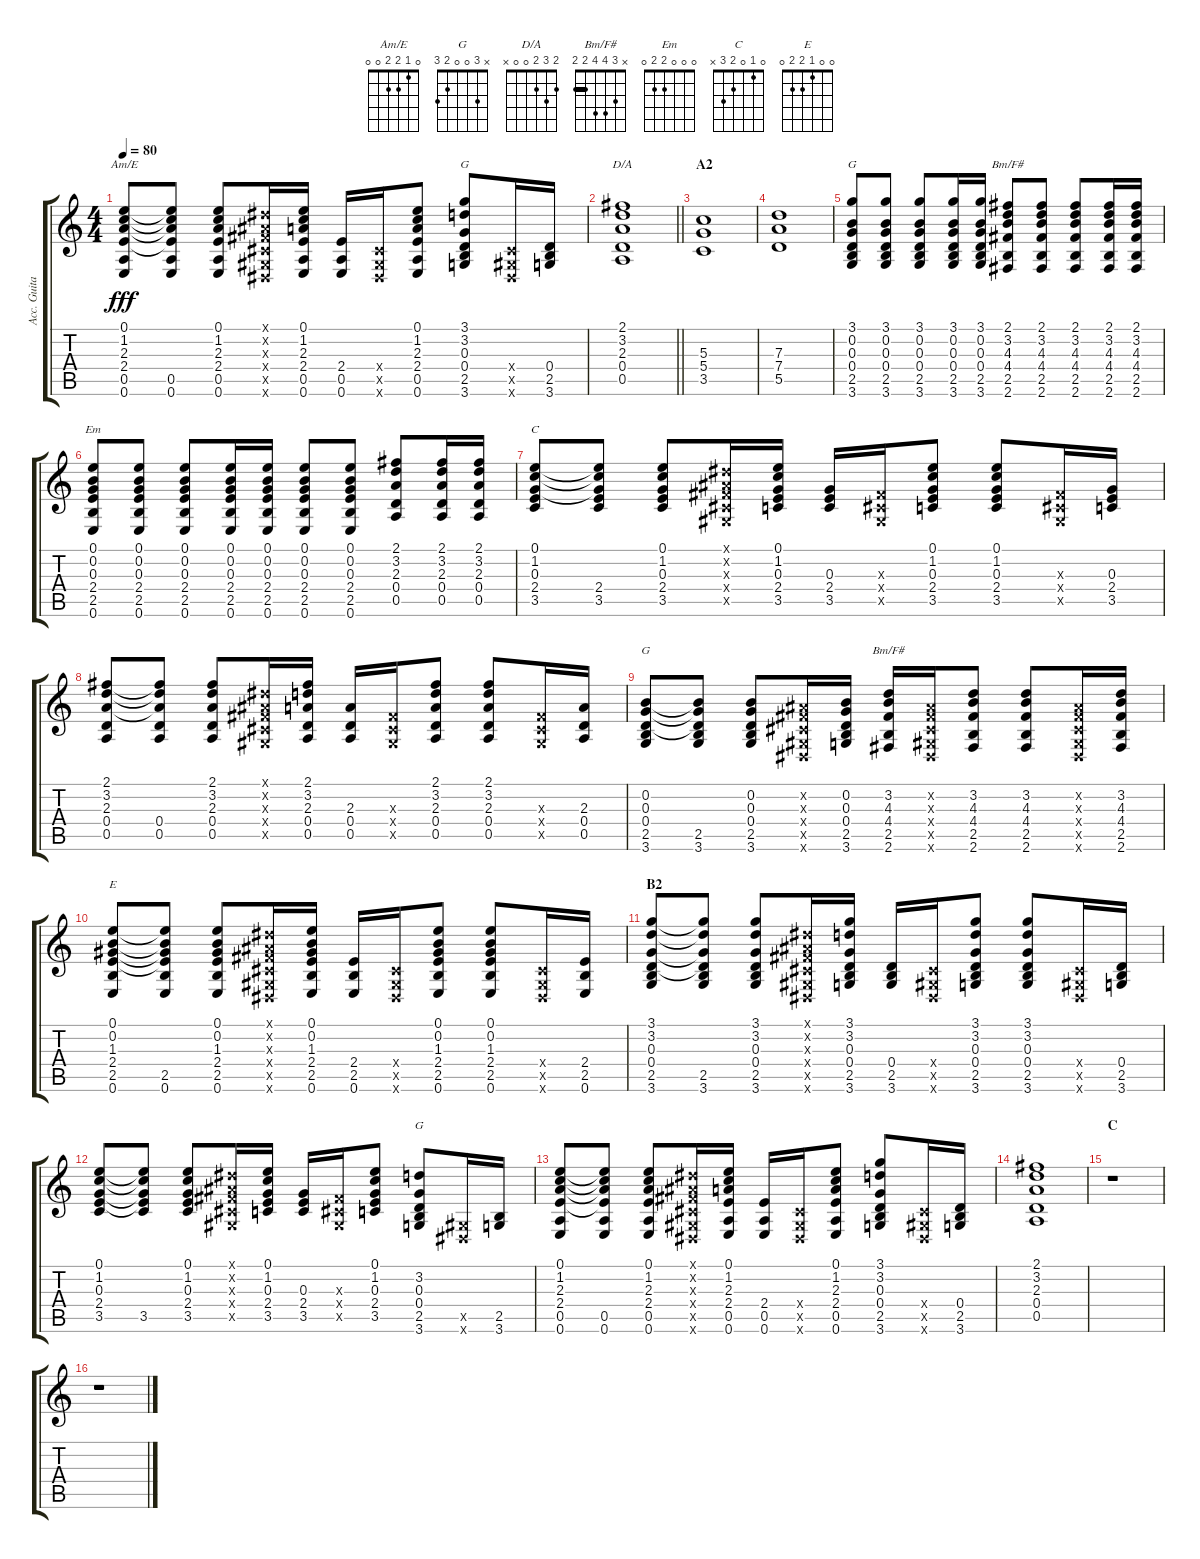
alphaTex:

\track ("Acc. Guitar" "Acc. Guita") {instrument acousticguitarsteel}
\staff {score tabs}
\tuning (E4 B3 G3 D3 A2 E2) {hide}
\chord ("Am/E" 0 1 2 2 0 0)
\chord ("G" 3 3 0 0 2 3) {barre 3}
\chord ("D/A" 2 3 2 0 0 x)
\chord ("G" 3 0 0 0 2 3)
\chord ("Bm/F#" 2 3 4 4 2 2) {barre 2}
\chord ("Em" 0 0 0 2 2 0)
\chord ("C" 0 1 0 2 3 x)
\chord ("G" x 0 0 0 2 3)
\chord ("Bm/F#" x 3 4 4 2 2) {barre 2}
\chord ("E" 0 0 1 2 2 0)
\chord ("G" x 3 0 0 2 3)
\ts (4 4)
\tempo 80
\clef g2
\ks c
(0.1 1.2 2.3 2.4 0.5 0.6).8{ch "Am/E" dy fff} (0.1{t} 1.2{t} 2.3{t} 2.4{t} 0.5 0.6).8 (0.1 1.2 2.3 2.4 0.5 0.6).8 (-1.1{x} -1.2{x} -1.3{x} -1.4{x} -1.5{x} -1.6{x}).16 (0.1 1.2 2.3 2.4 0.5 0.6).16 (2.4 0.5 0.6).16 (-1.4{x} -1.5{x} -1.6{x}).16 (0.1 1.2 2.3 2.4 0.5 0.6).8 (3.1 3.2 0.3 0.4 2.5 3.6).8{ch "G"} (-1.4{x} -1.5{x} -1.6{x}).16 (0.4 2.5 3.6).16 |
\barLineRight lightlight
(2.1 3.2 2.3 0.4 0.5).1{ch "D/A"} |
\section ("" "A2")
(5.3 5.4 3.5).1 |
(7.3 7.4 5.5).1 |
(3.1 0.2 0.3 0.4 2.5 3.6).8{ch "G"} (3.1 0.2 0.3 0.4 2.5 3.6).8 (3.1 0.2 0.3 0.4 2.5 3.6).8 (3.1 0.2 0.3 0.4 2.5 3.6).16 (3.1 0.2 0.3 0.4 2.5 3.6).16 (2.1 3.2 4.3 4.4 2.5 2.6).8{ch "Bm/F#"} (2.1 3.2 4.3 4.4 2.5 2.6).8 (2.1 3.2 4.3 4.4 2.5 2.6).8 (2.1 3.2 4.3 4.4 2.5 2.6).16 (2.1 3.2 4.3 4.4 2.5 2.6).16 |
(0.1 0.2 0.3 2.4 2.5 0.6).8{ch "Em"} (0.1 0.2 0.3 2.4 2.5 0.6).8 (0.1 0.2 0.3 2.4 2.5 0.6).8 (0.1 0.2 0.3 2.4 2.5 0.6).16 (0.1 0.2 0.3 2.4 2.5 0.6).16 (0.1 0.2 0.3 2.4 2.5 0.6).8 (0.1 0.2 0.3 2.4 2.5 0.6).8 (2.1 3.2 2.3 0.4 0.5).8 (2.1 3.2 2.3 0.4 0.5).16 (2.1 3.2 2.3 0.4 0.5).16 |
(0.1 1.2 0.3 2.4 3.5).8{ch "C"} (0.1{t} 1.2{t} 0.3{t} 2.4 3.5).8 (0.1 1.2 0.3 2.4 3.5).8 (-1.1{x} -1.2{x} -1.3{x} -1.4{x} -1.5{x}).16 (0.1 1.2 0.3 2.4 3.5).16 (0.3 2.4 3.5).16 (-1.3{x} -1.4{x} -1.5{x}).16 (0.1 1.2 0.3 2.4 3.5).8 (0.1 1.2 0.3 2.4 3.5).8 (-1.3{x} -1.4{x} -1.5{x}).16 (0.3 2.4 3.5).16 |
(2.1 3.2 2.3 0.4 0.5).8 (2.1{t} 3.2{t} 2.3{t} 0.4 0.5).8 (2.1 3.2 2.3 0.4 0.5).8 (-1.1{x} -1.2{x} -1.3{x} -1.4{x} -1.5{x}).16 (2.1 3.2 2.3 0.4 0.5).16 (2.3 0.4 0.5).16 (-1.3{x} -1.4{x} -1.5{x}).16 (2.1 3.2 2.3 0.4 0.5).8 (2.1 3.2 2.3 0.4 0.5).8 (-1.3{x} -1.4{x} -1.5{x}).16 (2.3 0.4 0.5).16 |
(0.2 0.3 0.4 2.5 3.6).8{ch "G"} (0.2{t} 0.3{t} 0.4{t} 2.5 3.6).8 (0.2 0.3 0.4 2.5 3.6).8 (-1.2{x} -1.3{x} -1.4{x} -1.5{x} -1.6{x}).16 (0.2 0.3 0.4 2.5 3.6).16 (3.2 4.3 4.4 2.5 2.6).16{ch "Bm/F#"} (-1.2{x} -1.3{x} -1.4{x} -1.5{x} -1.6{x}).16 (3.2 4.3 4.4 2.5 2.6).8 (3.2 4.3 4.4 2.5 2.6).8 (-1.2{x} -1.3{x} -1.4{x} -1.5{x} -1.6{x}).16 (3.2 4.3 4.4 2.5 2.6).16 |
(0.1 0.2 1.3 2.4 2.5 0.6).8{ch "E"} (0.1{t} 0.2{t} 1.3{t} 2.4{t} 2.5 0.6).8 (0.1 0.2 1.3 2.4 2.5 0.6).8 (-1.1{x} -1.2{x} -1.3{x} -1.4{x} -1.5{x} -1.6{x}).16 (0.1 0.2 1.3 2.4 2.5 0.6).16 (2.4 2.5 0.6).16 (-1.4{x} -1.5{x} -1.6{x}).16 (0.1 0.2 1.3 2.4 2.5 0.6).8 (0.1 0.2 1.3 2.4 2.5 0.6).8 (-1.4{x} -1.5{x} -1.6{x}).16 (2.4 2.5 0.6).16 |
\section ("" "B2")
(3.1 3.2 0.3 0.4 2.5 3.6).8 (3.1{t} 3.2{t} 0.3{t} 0.4{t} 2.5 3.6).8 (3.1 3.2 0.3 0.4 2.5 3.6).8 (-1.1{x} -1.2{x} -1.3{x} -1.4{x} -1.5{x} -1.6{x}).16 (3.1 3.2 0.3 0.4 2.5 3.6).16 (0.4 2.5 3.6).16 (-1.4{x} -1.5{x} -1.6{x}).16 (3.1 3.2 0.3 0.4 2.5 3.6).8 (3.1 3.2 0.3 0.4 2.5 3.6).8 (-1.4{x} -1.5{x} -1.6{x}).16 (0.4 2.5 3.6).16 |
(0.1 1.2 0.3 2.4 3.5).8 (0.1{t} 1.2{t} 0.3{t} 2.4{t} 3.5).8 (0.1 1.2 0.3 2.4 3.5).8 (-1.1{x} -1.2{x} -1.3{x} -1.4{x} -1.5{x}).16 (0.1 1.2 0.3 2.4 3.5).16 (0.3 2.4 3.5).16 (-1.3{x} -1.4{x} -1.5{x}).16 (0.1 1.2 0.3 2.4 3.5).8 (3.2 0.3 0.4 2.5 3.6).8{ch "G"} (-1.5{x} -1.6{x}).16 (2.5 3.6).16 |
(0.1 1.2 2.3 2.4 0.5 0.6).8 (0.1{t} 1.2{t} 2.3{t} 2.4{t} 0.5 0.6).8 (0.1 1.2 2.3 2.4 0.5 0.6).8 (-1.1{x} -1.2{x} -1.3{x} -1.4{x} -1.5{x} -1.6{x}).16 (0.1 1.2 2.3 2.4 0.5 0.6).16 (2.4 0.5 0.6).16 (-1.4{x} -1.5{x} -1.6{x}).16 (0.1 1.2 2.3 2.4 0.5 0.6).8 (3.1 3.2 0.3 0.4 2.5 3.6).8 (-1.4{x} -1.5{x} -1.6{x}).16 (0.4 2.5 3.6).16 |
(2.1 3.2 2.3 0.4 0.5).1 |
\section ("" "C")
r.1 |
r.1
